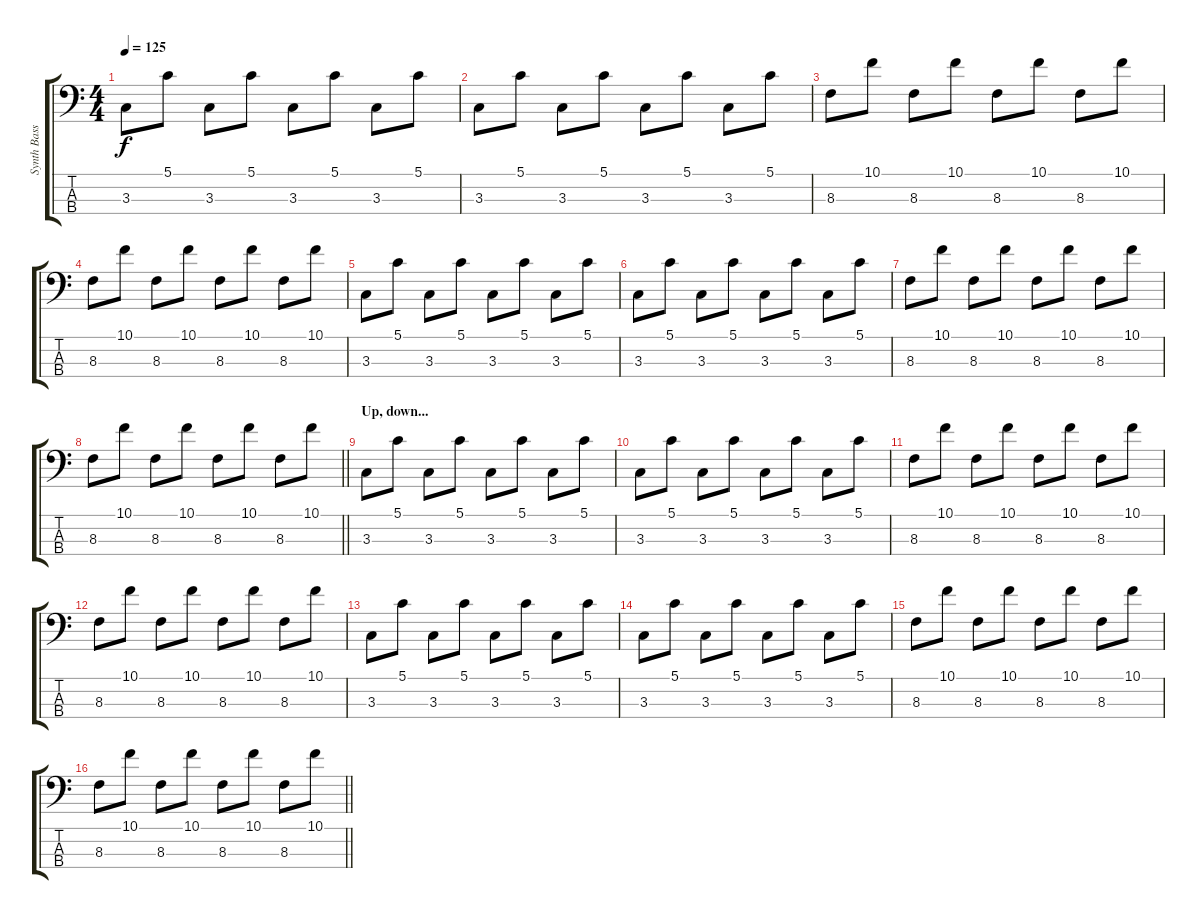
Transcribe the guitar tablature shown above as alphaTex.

\track ("Synth Bass (Gillian Gilbert)" "Synth Bass") {instrument synthbass1}
\staff {score tabs}
\tuning (G2 D2 A1 E1) {hide}
\ts (4 4)
\tempo 125
\clef f4
\ks c
3.3.8{dy f} 5.1.8 3.3.8 5.1.8 3.3.8 5.1.8 3.3.8 5.1.8 |
3.3.8 5.1.8 3.3.8 5.1.8 3.3.8 5.1.8 3.3.8 5.1.8 |
8.3.8 10.1.8 8.3.8 10.1.8 8.3.8 10.1.8 8.3.8 10.1.8 |
8.3.8 10.1.8 8.3.8 10.1.8 8.3.8 10.1.8 8.3.8 10.1.8 |
3.3.8 5.1.8 3.3.8 5.1.8 3.3.8 5.1.8 3.3.8 5.1.8 |
3.3.8 5.1.8 3.3.8 5.1.8 3.3.8 5.1.8 3.3.8 5.1.8 |
8.3.8 10.1.8 8.3.8 10.1.8 8.3.8 10.1.8 8.3.8 10.1.8 |
\barLineRight lightlight
8.3.8 10.1.8 8.3.8 10.1.8 8.3.8 10.1.8 8.3.8 10.1.8 |
\section ("" "Up, down...")
3.3.8 5.1.8 3.3.8 5.1.8 3.3.8 5.1.8 3.3.8 5.1.8 |
3.3.8 5.1.8 3.3.8 5.1.8 3.3.8 5.1.8 3.3.8 5.1.8 |
8.3.8 10.1.8 8.3.8 10.1.8 8.3.8 10.1.8 8.3.8 10.1.8 |
8.3.8 10.1.8 8.3.8 10.1.8 8.3.8 10.1.8 8.3.8 10.1.8 |
3.3.8 5.1.8 3.3.8 5.1.8 3.3.8 5.1.8 3.3.8 5.1.8 |
3.3.8 5.1.8 3.3.8 5.1.8 3.3.8 5.1.8 3.3.8 5.1.8 |
8.3.8 10.1.8 8.3.8 10.1.8 8.3.8 10.1.8 8.3.8 10.1.8 |
\barLineRight lightlight
8.3.8 10.1.8 8.3.8 10.1.8 8.3.8 10.1.8 8.3.8 10.1.8
